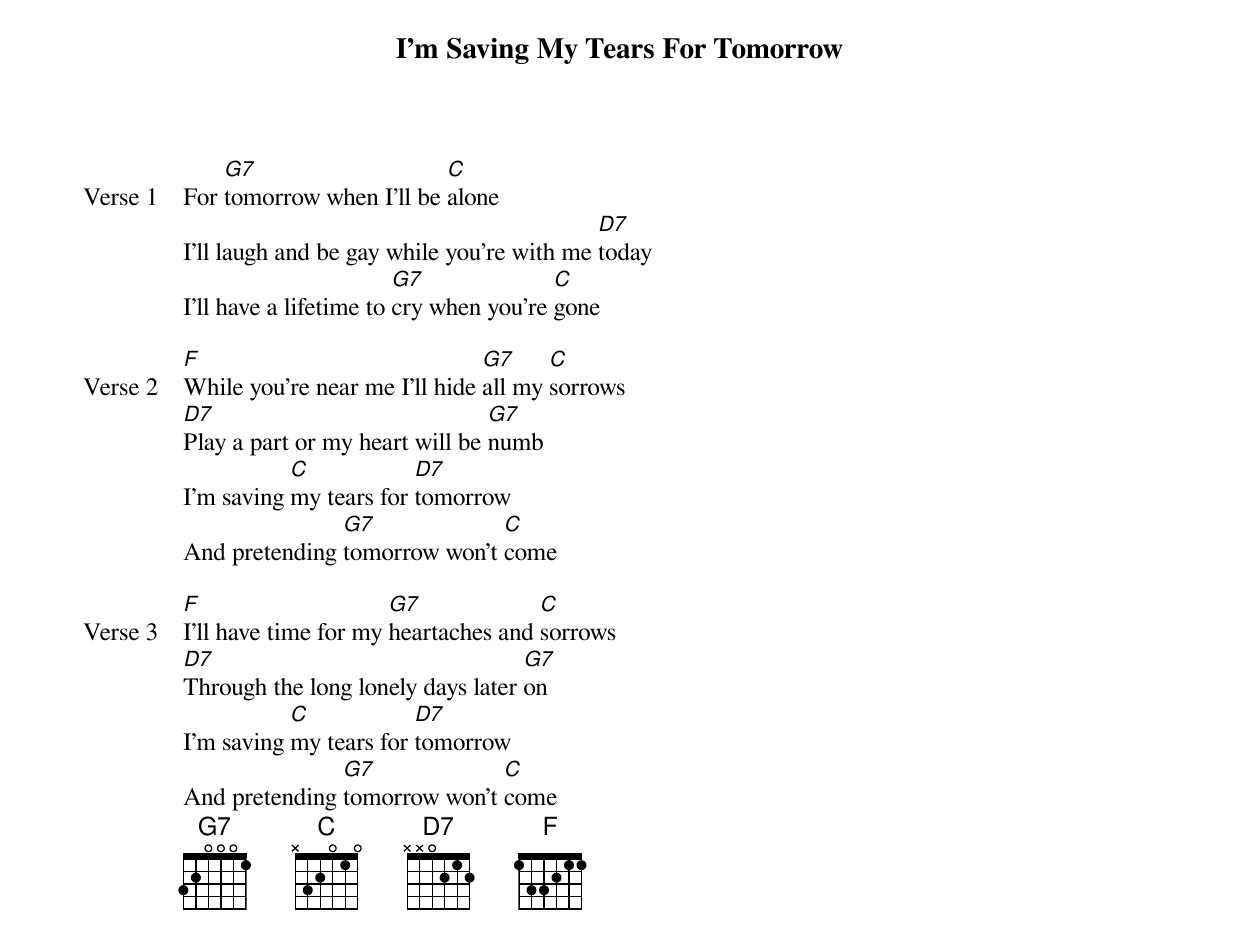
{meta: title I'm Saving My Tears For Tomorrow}
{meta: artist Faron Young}
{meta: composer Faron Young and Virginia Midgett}

{start_of_verse: Verse 1}
For [G7]tomorrow when I'll be [C]alone
I'll laugh and be gay while you're with me [D7]today
I'll have a lifetime to [G7]cry when you're [C]gone
{end_of_verse}

{start_of_verse: Verse 2}
[F]While you're near me I'll hide [G7]all my [C]sorrows
[D7]Play a part or my heart will be [G7]numb
I'm saving [C]my tears for [D7]tomorrow
And pretending [G7]tomorrow won't [C]come
{end_of_verse}

{start_of_verse: Verse 3}
[F]I'll have time for my [G7]heartaches and [C]sorrows
[D7]Through the long lonely days later [G7]on
I'm saving [C]my tears for [D7]tomorrow
And pretending [G7]tomorrow won't [C]come
{end_of_verse}
